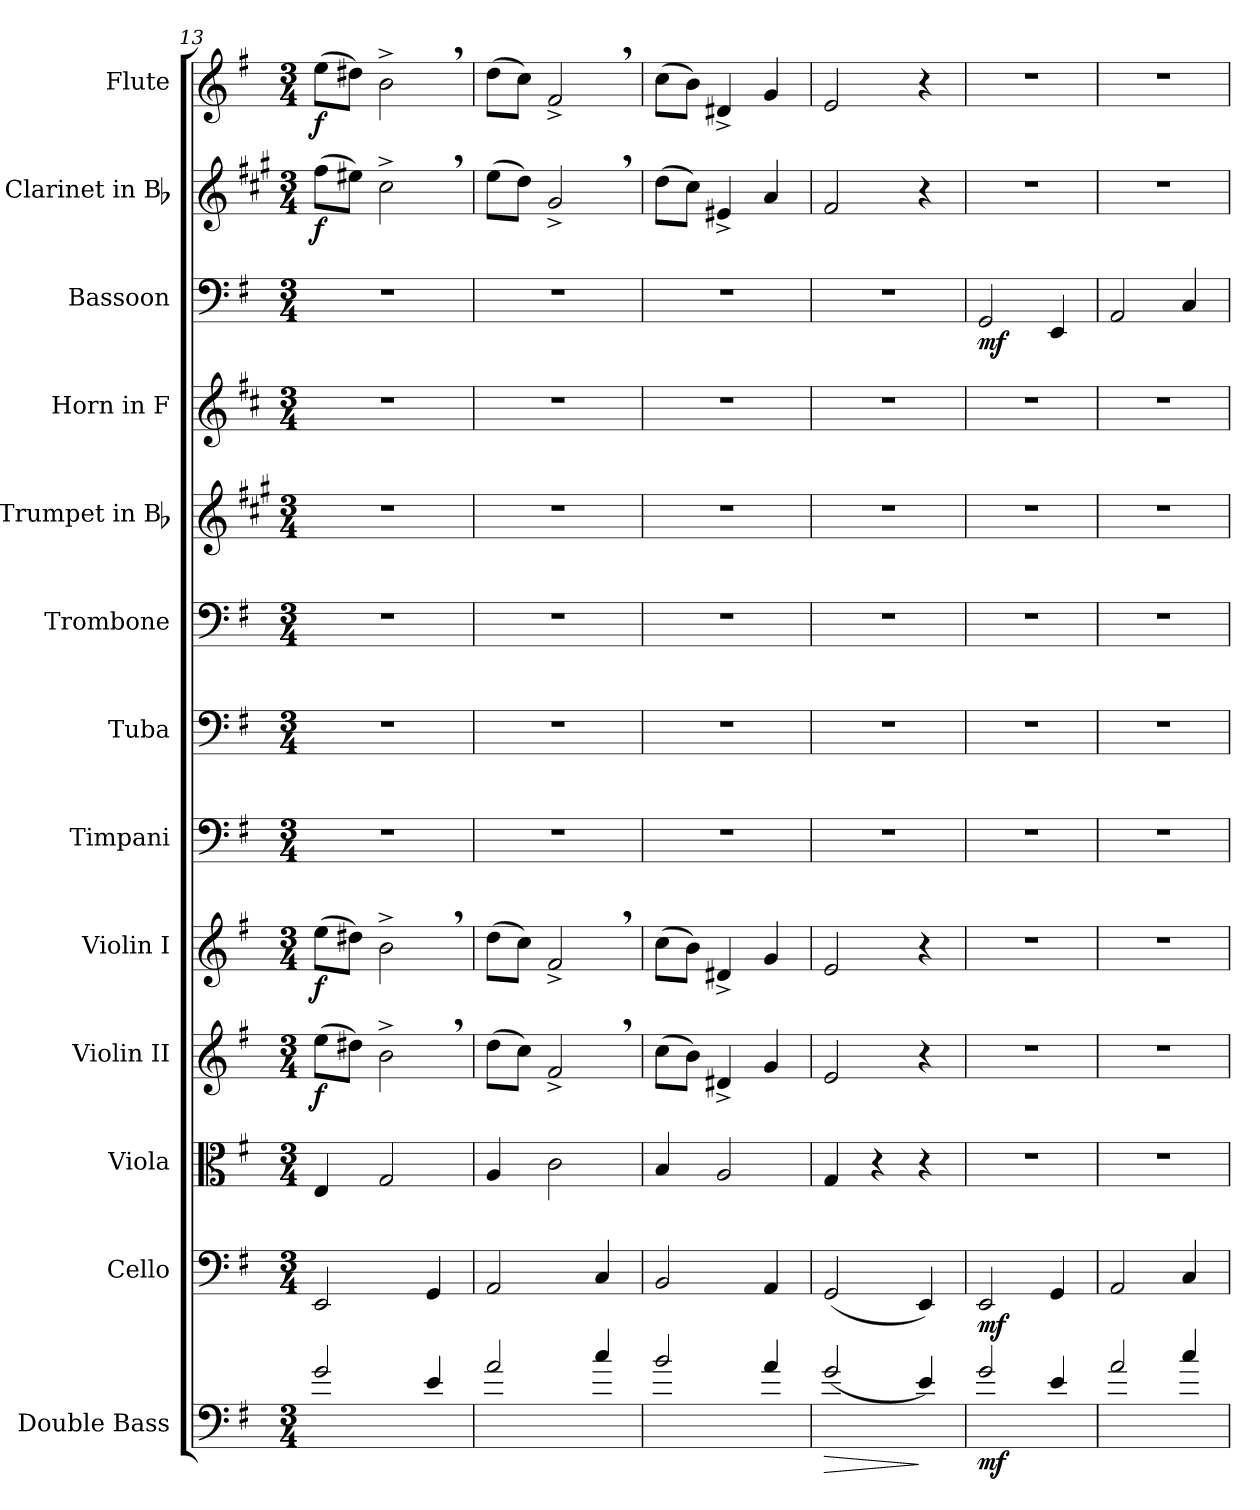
**kern	**dynam	**kern	**dynam	**kern	**kern	**dynam	**kern	**dynam	**kern	**kern	**kern	**kern	**kern	**kern	**dynam	**kern	**dynam	**kern	**dynam
*part13	*part13	*part12	*part12	*part11	*part10	*part10	*part9	*part9	*part8	*part7	*part6	*part5	*part4	*part3	*part3	*part2	*part2	*part1	*part1
*staff13	*staff13	*staff12	*staff12	*staff11	*staff10	*staff10	*staff9	*staff9	*staff8	*staff7	*staff6	*staff5	*staff4	*staff3	*staff3	*staff2	*staff2	*staff1	*staff1
*I"Double Bass	*	*I"Cello	*	*I"Viola	*I"Violin II	*	*I"Violin I	*	*I"Timpani	*I"Tuba	*I"Trombone	*I"Trumpet in Bb	*I"Horn in F	*I"Bassoon	*	*I"Clarinet in Bb	*	*I"Flute	*
*I'D.B.	*	*	*	*I'Vla.	*I'Vln. II	*	*I'Vln. I	*	*I'Timp.	*I'Tuba	*I'Tbn.	*	*I'Hn.	*I'Bsn.	*	*	*	*I'Fl.	*
*clefF4	*	*clefF4	*	*clefC3	*clefG2	*	*clefG2	*	*clefF4	*clefF4	*clefF4	*clefG2	*clefG2	*clefF4	*	*clefG2	*	*clefG2	*
*ITrd7c12	*	*	*	*	*	*	*	*	*	*	*	*ITrd1c2	*ITrd4c7	*	*	*ITrd1c2	*	*	*
*k[f#]	*	*k[f#]	*	*k[f#]	*k[f#]	*	*k[f#]	*	*k[f#]	*k[f#]	*k[f#]	*k[f#]	*k[f#]	*k[f#]	*	*k[f#]	*	*k[f#]	*
*G:	*	*G:	*	*G:	*G:	*	*G:	*	*G:	*G:	*G:	*G:	*G:	*G:	*	*G:	*	*G:	*
*M3/4	*	*M3/4	*	*M3/4	*M3/4	*	*M3/4	*	*M3/4	*M3/4	*M3/4	*M3/4	*M3/4	*M3/4	*	*M3/4	*	*M3/4	*
=13	=13	=13	=13	=13	=13	=13	=13	=13	=13	=13	=13	=13	=13	=13	=13	=13	=13	=13	=13
!	!	!	!	!	!	!LO:DY:b	!	!LO:DY:b	!	!	!	!	!	!	!	!	!LO:DY:b	!	!LO:DY:b
2G/	.	2EE/	.	4E/	(8ee\L	f	(8ee\L	f	2.r	2.r	2.r	2.r	2.r	2.r	.	(8ee\L	f	(8ee\L	f
.	.	.	.	.	8dd#X\J)	.	8dd#X\J)	.	.	.	.	.	.	.	.	8dd#X\J)	.	8dd#X\J)	.
.	.	.	.	2G/	2b^,\	.	2b^,\	.	.	.	.	.	.	.	.	2b^,\	.	2b^,\	.
4E/	.	4GG/	.	.	.	.	.	.	.	.	.	.	.	.	.	.	.	.	.
=14	=14	=14	=14	=14	=14	=14	=14	=14	=14	=14	=14	=14	=14	=14	=14	=14	=14	=14	=14
2A/	.	2AA/	.	4A/	(8dd\L	.	(8dd\L	.	2.r	2.r	2.r	2.r	2.r	2.r	.	(8dd\L	.	(8dd\L	.
.	.	.	.	.	8cc\J)	.	8cc\J)	.	.	.	.	.	.	.	.	8cc\J)	.	8cc\J)	.
.	.	.	.	2c\	2f#^,/	.	2f#^,/	.	.	.	.	.	.	.	.	2f#^,/	.	2f#^,/	.
4c/	.	4C/	.	.	.	.	.	.	.	.	.	.	.	.	.	.	.	.	.
=15	=15	=15	=15	=15	=15	=15	=15	=15	=15	=15	=15	=15	=15	=15	=15	=15	=15	=15	=15
2B/	.	2BB/	.	4B/	(8cc\L	.	(8cc\L	.	2.r	2.r	2.r	2.r	2.r	2.r	.	(8cc\L	.	(8cc\L	.
.	.	.	.	.	8b\J)	.	8b\J)	.	.	.	.	.	.	.	.	8b\J)	.	8b\J)	.
.	.	.	.	2A/	4d#X^/	.	4d#X^/	.	.	.	.	.	.	.	.	4d#X^/	.	4d#X^/	.
4A/	.	4AA/	.	.	4g/	.	4g/	.	.	.	.	.	.	.	.	4g/	.	4g/	.
=16	=16	=16	=16	=16	=16	=16	=16	=16	=16	=16	=16	=16	=16	=16	=16	=16	=16	=16	=16
!	!LO:HP:b	!	!	!	!	!	!	!	!	!	!	!	!	!	!	!	!	!	!
!	!LO:HP:n=1:b	!	!	!	!	!	!	!	!	!	!	!	!	!	!	!	!	!	!
(2G/	> >	(2GG/	.	4G/	2e/	.	2e/	.	2.r	2.r	2.r	2.r	2.r	2.r	.	2e/	.	2e/	.
.	.	.	.	4r	.	.	.	.	.	.	.	.	.	.	.	.	.	.	.
4E/)	]	4EE/)	.	4r	4r	.	4r	.	.	.	.	.	.	.	.	4r	.	4r	.
.	]	.	.	.	.	.	.	.	.	.	.	.	.	.	.	.	.	.	.
=17	=17	=17	=17	=17	=17	=17	=17	=17	=17	=17	=17	=17	=17	=17	=17	=17	=17	=17	=17
!	!LO:DY:b	!	!LO:DY:b	!	!	!	!	!	!	!	!	!	!	!	!LO:DY:b	!	!	!	!
2G/	mf	2EE/	mf	2.r	2.r	.	2.r	.	2.r	2.r	2.r	2.r	2.r	2GG/	mf	2.r	.	2.r	.
4E/	.	4GG/	.	.	.	.	.	.	.	.	.	.	.	4EE/	.	.	.	.	.
=18	=18	=18	=18	=18	=18	=18	=18	=18	=18	=18	=18	=18	=18	=18	=18	=18	=18	=18	=18
2A/	.	2AA/	.	2.r	2.r	.	2.r	.	2.r	2.r	2.r	2.r	2.r	2AA/	.	2.r	.	2.r	.
4c/	.	4C/	.	.	.	.	.	.	.	.	.	.	.	4C/	.	.	.	.	.
=	=	=	=	=	=	=	=	=	=	=	=	=	=	=	=	=	=	=	=
*-	*-	*-	*-	*-	*-	*-	*-	*-	*-	*-	*-	*-	*-	*-	*-	*-	*-	*-	*-
